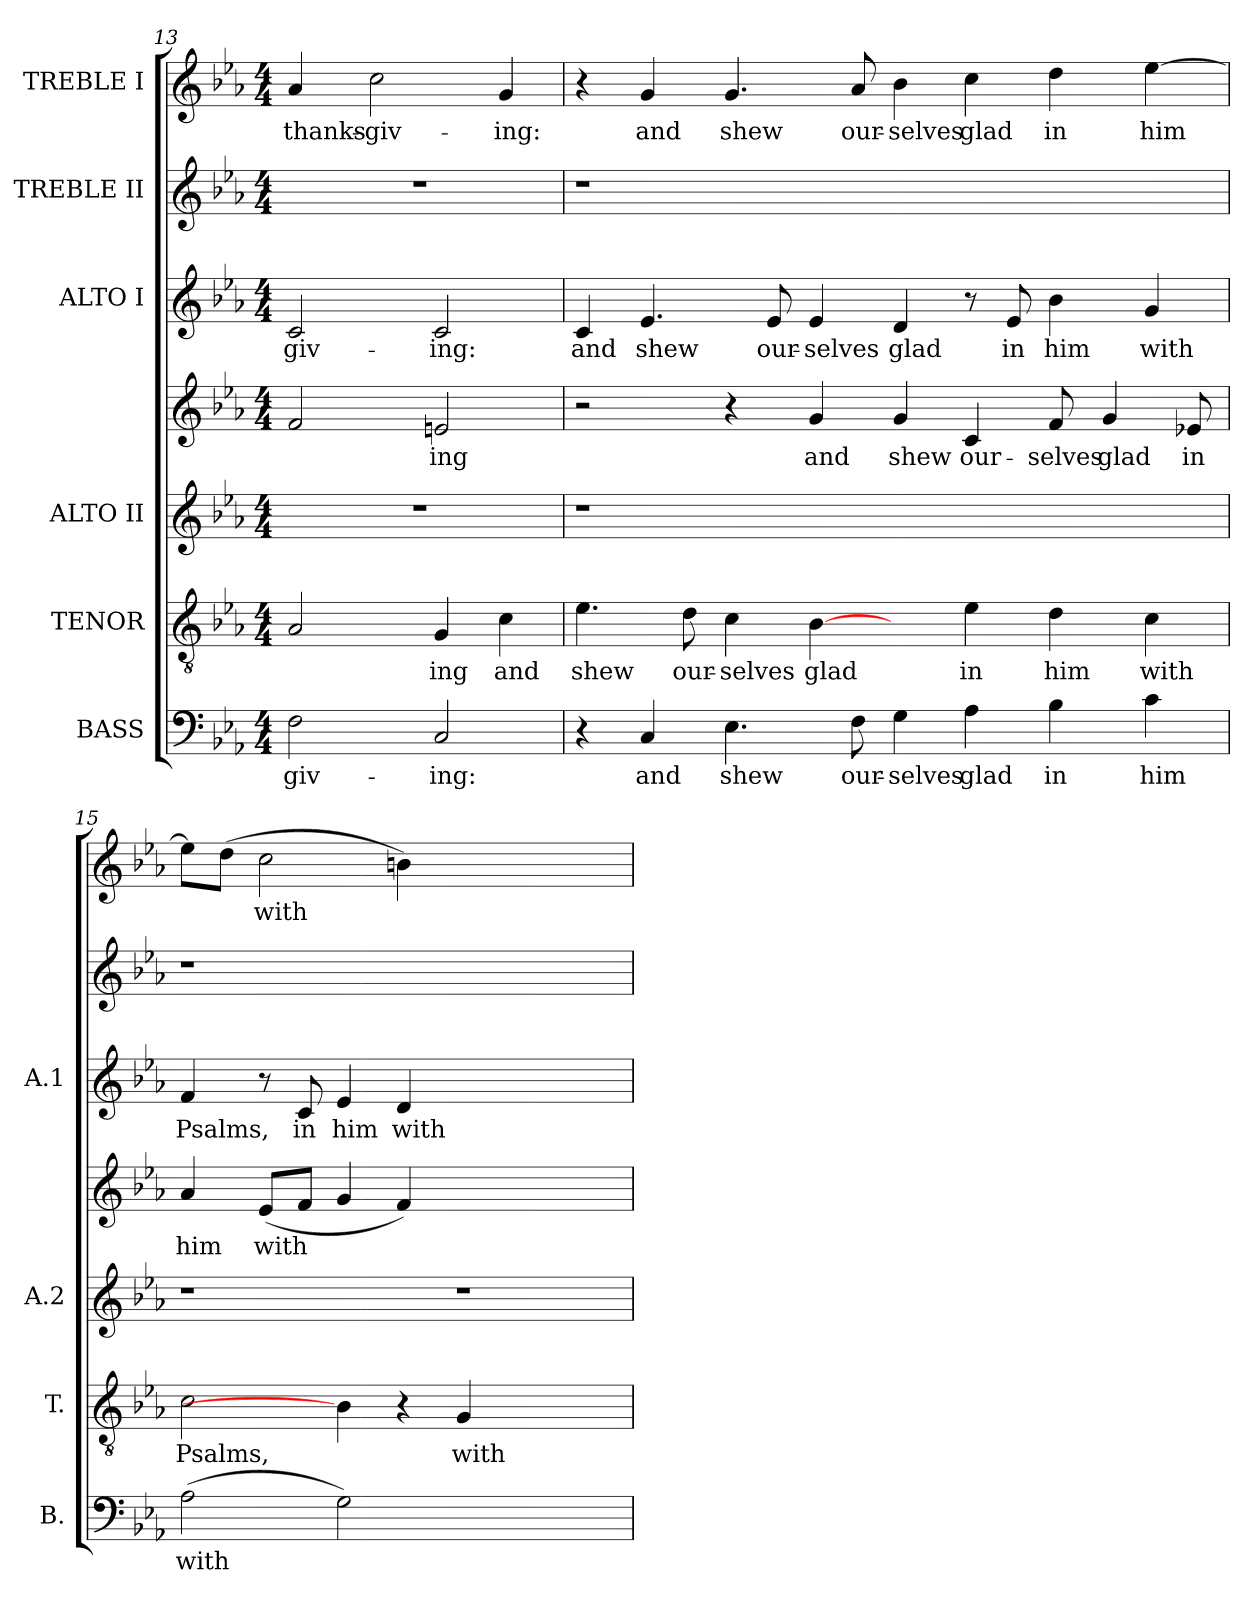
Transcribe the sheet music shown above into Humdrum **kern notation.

**kern	**text	**kern	**text	**kern	**kern	**text	**kern	**text	**kern	**kern	**text
*part6	*part6	*part5	*part5	*part4	*part4	*part4	*part3	*part3	*part2	*part1	*part1
*staff7	*staff7	*staff6	*staff6	*staff5	*staff4	*staff4	*staff3	*staff3	*staff2	*staff1	*staff1
*I"BASS	*	*I"TENOR	*	*I"ALTO II	*	*	*I"ALTO I	*	*I"TREBLE II	*I"TREBLE I	*
*I'B.	*	*I'T.	*	*I'A.2	*	*	*I'A.1	*	*	*	*
*clefF4	*	*clefGv2	*	*clefG2	*clefG2	*	*clefG2	*	*clefG2	*clefG2	*
*	*	*ITrd7c12	*	*	*	*	*	*	*	*	*
*k[b-e-a-]	*	*k[b-e-a-]	*	*k[b-e-a-]	*k[b-e-a-]	*	*k[b-e-a-]	*	*k[b-e-a-]	*k[b-e-a-]	*
*E-:	*	*E-:	*	*E-:	*E-:	*	*E-:	*	*E-:	*E-:	*
*M4/4	*	*M4/4	*	*M4/4	*M4/4	*	*M4/4	*	*M4/4	*M4/4	*
=13	=13	=13	=13	=13	=13	=13	=13	=13	=13	=13	=13
!	!LO:LY:b:color=#000000	!	!	!	!	!	!	!	!	!	!
!	!	!	!	!	!	!	!	!LO:LY:b:color=#000000	!	!	!
!	!	!	!	!	!	!	!	!	!	!	!LO:LY:b:color=#000000
2Fi\	-giv-	2AA-i/	.	1r	2fi/	.	2ci/	-giv-	1r	4a-i/	thanks-
!	!	!	!	!	!	!	!	!	!	!	!LO:LY:b:color=#000000
.	.	.	.	.	.	.	.	.	.	2cci\	-giv-
!	!LO:LY:b:color=#000000	!	!	!	!	!	!	!	!	!	!
!	!	!	!LO:LY:b:color=#000000	!	!	!	!	!	!	!	!
!	!	!	!	!	!	!LO:LY:b:color=#000000	!	!	!	!	!
!	!	!	!	!	!	!	!	!LO:LY:b:color=#000000	!	!	!
2Ci/	-ing:	4GGi/	-ing	.	2eni/	-ing	2ci/	-ing:	.	.	.
!	!	!	!LO:LY:b:color=#000000	!	!	!	!	!	!	!	!
!	!	!	!	!	!	!	!	!	!	!	!LO:LY:b:color=#000000
.	.	4Ci\	and	.	.	.	.	.	.	4gi/	-ing:
!!LO:LB:g=z
=14	=14	=14	=14	=14	=14	=14	=14	=14	=14	=14	=14
!	!	!	!LO:LY:b:color=#000000	!	!	!	!	!	!	!	!
!	!	!	!	!	!	!	!	!LO:LY:b:color=#000000	!LO:N:vis=1	!	!
4r	.	4.E-i\	shew	1r	2r	.	4ci/	and	1r	4r	.
!	!LO:LY:b:color=#000000	!	!	!	!	!	!	!	!	!	!
!	!	!	!	!	!	!	!	!LO:LY:b:color=#000000	!	!	!
!	!	!	!	!	!	!	!	!	!	!	!LO:LY:b:color=#000000
4Ci/	and	.	.	.	.	.	4.e-i/	shew	.	4gi/	and
!	!	!	!LO:LY:b:color=#000000	!	!	!	!	!	!	!	!
.	.	8Di\	our-	.	.	.	.	.	.	.	.
!	!LO:LY:b:color=#000000	!	!	!	!	!	!	!	!	!	!
!	!	!	!LO:LY:b:color=#000000	!	!	!	!	!	!	!	!
!	!	!	!	!	!	!	!	!	!	!	!LO:LY:b:color=#000000
4.E-i\	shew	4Ci\	-selves	.	4r	.	.	.	.	4.gi/	shew
!	!	!	!	!	!	!	!	!LO:LY:b:color=#000000	!	!	!
.	.	.	.	.	.	.	8e-i/	our-	.	.	.
!	!	!	!LO:LY:b:color=#000000	!	!	!	!	!	!	!	!
!	!	!	!	!	!	!LO:LY:b:color=#000000	!	!	!	!	!
!	!	!	!	!	!	!	!	!LO:LY:b:color=#000000	!	!	!
.	.	[4BB-i\	glad	.	4gi/	and	4e-i/	-selves	.	.	.
!	!LO:LY:b:color=#000000	!	!	!	!	!	!	!	!	!	!
!	!	!	!	!	!	!	!	!	!	!	!LO:LY:b:color=#000000
8Fi\	our-	.	.	.	.	.	.	.	.	8a-i/	our-
!	!LO:LY:b:color=#000000	!	!	!	!	!	!	!	!	!	!
!	!	!	!	!	!	!LO:LY:b:color=#000000	!	!	!	!	!
!	!	!	!	!	!	!	!	!LO:LY:b:color=#000000	!	!	!
!	!	!	!	!	!	!	!	!	!	!	!LO:LY:b:color=#000000
4Gi\	-selves	4ryy	.	1ryy	4gi/	shew	4di/	glad	1ryy	4b-i\	-selves
!	!LO:LY:b:color=#000000	!	!	!	!	!	!	!	!	!	!
!	!	!	!LO:LY:b:color=#000000	!	!	!	!	!	!	!	!
!	!	!	!	!	!	!LO:LY:b:color=#000000	!	!	!	!	!
!	!	!	!	!	!	!	!	!	!	!	!LO:LY:b:color=#000000
4A-i\	glad	4E-i\	in	.	4ci/	our-	8r	.	.	4cci\	glad
!	!	!	!	!	!	!	!	!LO:LY:b:color=#000000	!	!	!
.	.	.	.	.	.	.	8e-i/	in	.	.	.
!	!LO:LY:b:color=#000000	!	!	!	!	!	!	!	!	!	!
!	!	!	!LO:LY:b:color=#000000	!	!	!	!	!	!	!	!
!	!	!	!	!	!	!LO:LY:b:color=#000000	!	!	!	!	!
!	!	!	!	!	!	!	!	!LO:LY:b:color=#000000	!	!	!
!	!	!	!	!	!	!	!	!	!	!	!LO:LY:b:color=#000000
4B-i\	in	4Di\	him	.	8fi/	-selves	4b-i\	him	.	4ddi\	in
!	!	!	!	!	!	!LO:LY:b:color=#000000	!	!	!	!	!
.	.	.	.	.	4gi/	glad	.	.	.	.	.
!	!LO:LY:b:color=#000000	!	!	!	!	!	!	!	!	!	!
!	!	!	!LO:LY:b:color=#000000	!	!	!	!	!	!	!	!
!	!	!	!	!	!	!	!	!LO:LY:b:color=#000000	!	!	!
!	!	!	!	!	!	!	!	!	!	!	!LO:LY:b:color=#000000
4ci\	him	4Ci\	with	.	.	.	4gi/	with	.	[4ee-i\	him
!	!	!	!	!	!	!LO:LY:b:color=#000000	!	!	!	!	!
.	.	.	.	.	8e-Xi/	in	.	.	.	.	.
=15	=15	=15	=15	=15	=15	=15	=15	=15	=15	=15	=15
!	!LO:LY:b:color=#000000	!	!	!	!	!	!	!	!	!	!
!	!	!	!LO:LY:b:color=#000000	!	!	!	!	!	!	!	!
!	!	!	!	!	!	!LO:LY:b:color=#000000	!	!	!	!	!
!	!	!	!	!	!	!	!	!LO:LY:b:color=#000000	!	!	!
(2A-i\	with	2Ci\	Psalms,	1r	4a-i/	him	4fi/	Psalms,	1r	8ee-i\L]	.
.	.	.	.	.	.	.	.	.	.	(8ddi\J	.
!	!	!	!	!	!	!LO:LY:b:color=#000000	!	!	!	!	!
!	!	!	!	!	!	!	!	!	!	!	!LO:LY:b:color=#000000
.	.	.	.	.	(8e-i/L	with	8r	.	.	2cci\	with
!	!	!	!	!	!	!	!	!LO:LY:b:color=#000000	!	!	!
.	.	.	.	.	8fi/J	.	8ci/	in	.	.	.
!	!	!	!	!	!	!	!	!LO:LY:b:color=#000000	!	!	!
2Gi\)	.	4BB-i\]	.	.	4gi/	.	4e-i/	him	.	.	.
!	!	!	!	!	!	!	!	!LO:LY:b:color=#000000	!	!	!
.	.	4r	.	.	4fi/)	.	4di/	with	.	4bni\)	.
!	!	!	!LO:LY:b:color=#000000	!	!	!	!	!	!	!	!
1ryy	.	4GGi/	with	1r	1ryy	.	1ryy	.	1ryy	1ryy	.
.	.	2.ryy	.	.	.	.	.	.	.	.	.
=	=	=	=	=	=	=	=	=	=	=	=
*-	*-	*-	*-	*-	*-	*-	*-	*-	*-	*-	*-
